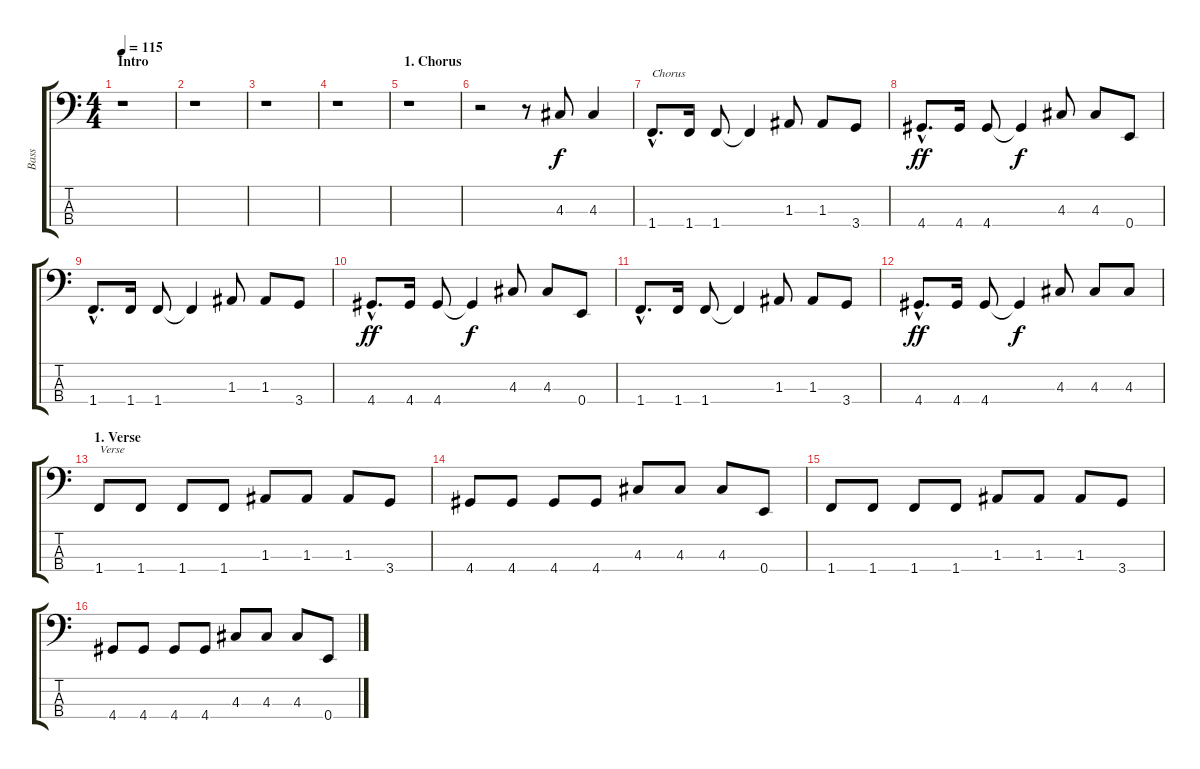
\track ("Bass" "Bass") {instrument electricbassfinger}
\staff {score tabs}
\tuning (G2 D2 A1 E1) {hide}
\ts (4 4)
\section ("" "Intro")
\tempo 115
\clef f4
\ks c
r.1{dy f instrument electricbassfinger} |
r.1 |
r.1 |
r.1 |
\section ("" "1. Chorus")
r.1 |
r.2 r.8 4.3.8 4.3.4 |
1.4{hac}.8{d txt "Chorus"} 1.4.16 1.4.8 1.4{t}.4 1.3.8 1.3.8 3.4.8 |
4.4{hac}.8{d dy ff} 4.4.16 4.4.8 4.4{t}.4{dy f} 4.3.8 4.3.8 0.4.8 |
1.4{hac}.8{d} 1.4.16 1.4.8 1.4{t}.4 1.3.8 1.3.8 3.4.8 |
4.4{hac}.8{d dy ff} 4.4.16 4.4.8 4.4{t}.4{dy f} 4.3.8 4.3.8 0.4.8 |
1.4{hac}.8{d} 1.4.16 1.4.8 1.4{t}.4 1.3.8 1.3.8 3.4.8 |
4.4{hac}.8{d dy ff} 4.4.16 4.4.8 4.4{t}.4{dy f} 4.3.8 4.3.8 4.3.8 |
\section ("" "1. Verse")
1.4.8{txt "Verse"} 1.4.8 1.4.8 1.4.8 1.3.8 1.3.8 1.3.8 3.4.8 |
4.4.8 4.4.8 4.4.8 4.4.8 4.3.8 4.3.8 4.3.8 0.4.8 |
1.4.8 1.4.8 1.4.8 1.4.8 1.3.8 1.3.8 1.3.8 3.4.8 |
4.4.8 4.4.8 4.4.8 4.4.8 4.3.8 4.3.8 4.3.8 0.4.8
